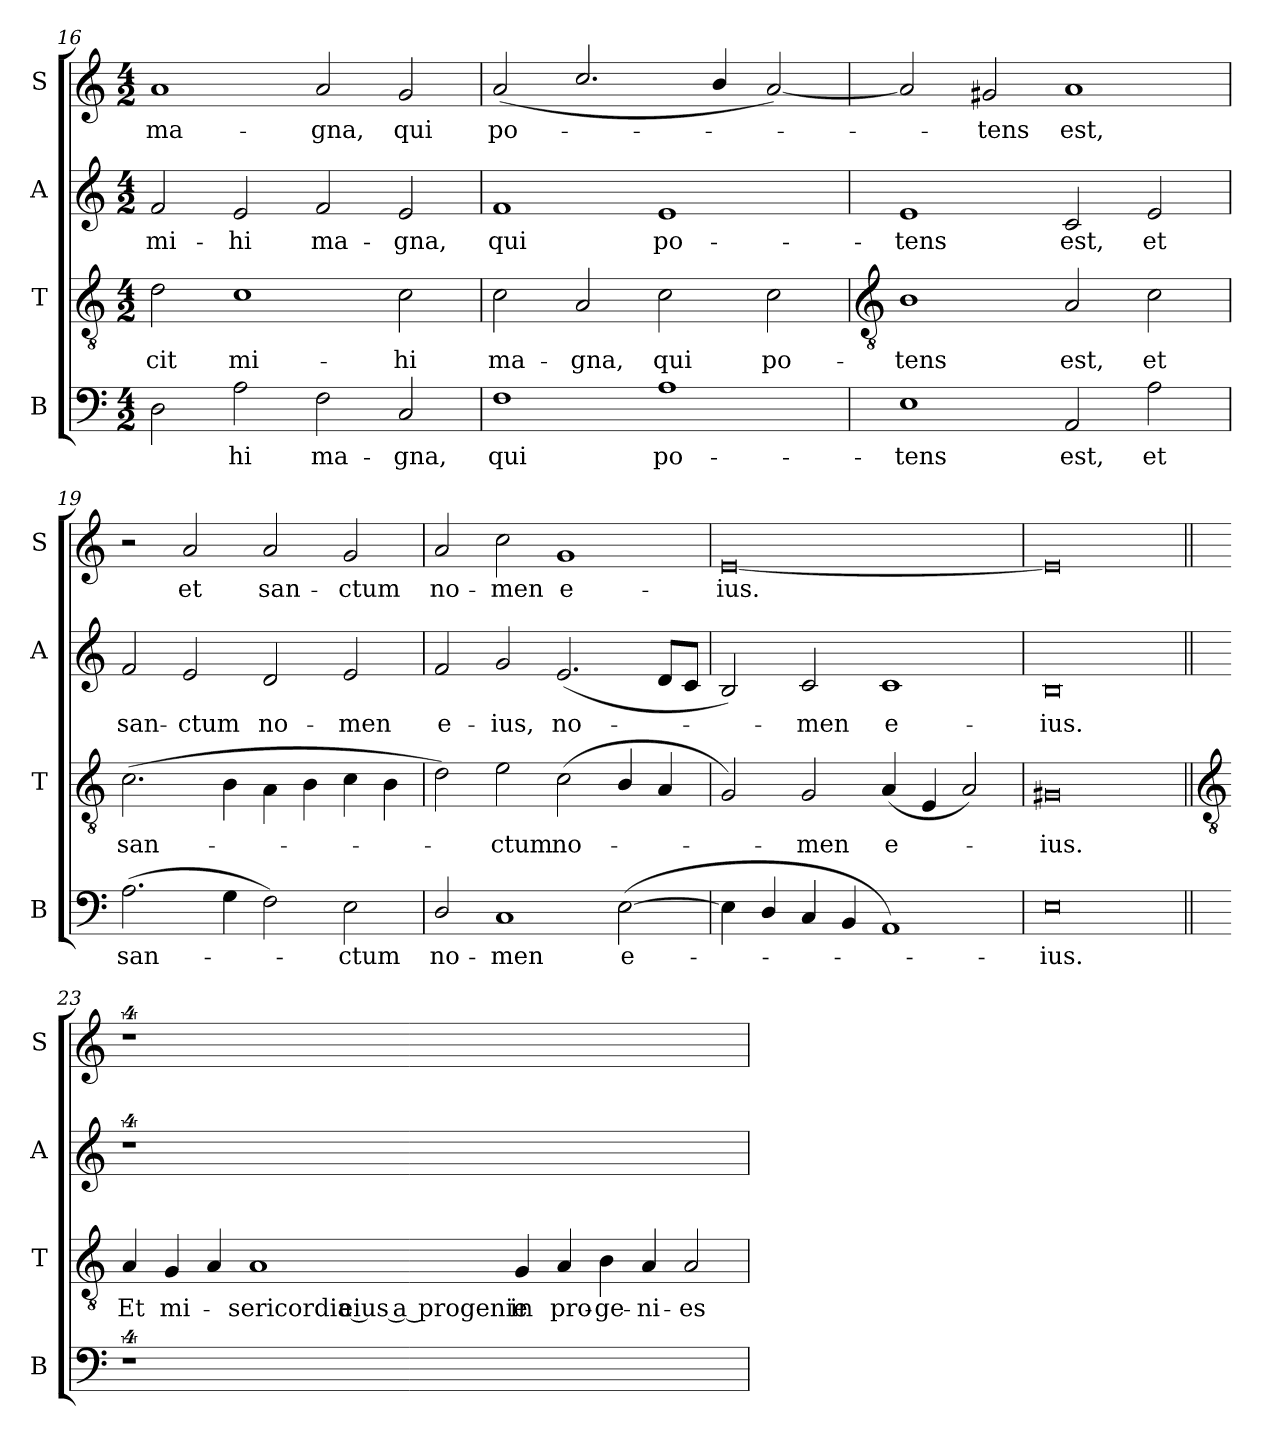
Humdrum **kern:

**kern	**text	**kern	**text	**kern	**text	**kern	**text
*part4	*part4	*part3	*part3	*part2	*part2	*part1	*part1
*staff4	*staff4	*staff3	*staff3	*staff2	*staff2	*staff1	*staff1
*I"B	*	*I"T	*	*I"A	*	*I"S	*
*I'B	*	*I'T	*	*I'A	*	*I'S	*
*clefF4	*	*clefGv2	*	*clefG2	*	*clefG2	*
*k[]	*	*k[]	*	*k[]	*	*k[]	*
*C:	*	*C:	*	*C:	*	*C:	*
*M4/2	*	*M4/2	*	*M4/2	*	*M4/2	*
=16	=16	=16	=16	=16	=16	=16	=16
!	!	!	!LO:LY:b	!	!LO:LY:b	!	!LO:LY:b
2D	.	2d	cit	2f	mi-	1a	ma-
!	!LO:LY:b	!	!LO:LY:b	!	!LO:LY:b	!	!
2A	hi	1c	mi-	2e	-hi	.	.
!	!LO:LY:b	!	!	!	!LO:LY:b	!	!LO:LY:b
2F	ma-	.	.	2f	ma-	2a	-gna,
!	!LO:LY:b	!	!LO:LY:b	!	!LO:LY:b	!	!LO:LY:b
2C	-gna,	2c	-hi	2e	-gna,	2g	qui
=17	=17	=17	=17	=17	=17	=17	=17
!	!LO:LY:b	!	!LO:LY:b	!	!LO:LY:b	!	!LO:LY:b
1F	qui	2c	ma-	1f	qui	(<2a	po-
!	!	!	!LO:LY:b	!	!	!	!
.	.	2A	-gna,	.	.	2.cc/	.
!	!LO:LY:b	!	!LO:LY:b	!	!LO:LY:b	!	!
1A	po-	2c	qui	1e	po-	.	.
.	.	.	.	.	.	4b/	.
!	!	!	!LO:LY:b	!	!	!	!
.	.	2c	po-	.	.	[2a)	.
!!LO:LB:g=z
=18	=18	=18	=18	=18	=18	=18	=18
*	*	*clefGv2	*	*	*	*	*
!	!LO:LY:b	!	!LO:LY:b	!	!LO:LY:b	!	!
1E	-tens	1B	-tens	1e	-tens	2a]	.
!	!	!	!	!	!	!	!LO:LY:b
.	.	.	.	.	.	2g#	tens
!	!LO:LY:b	!	!LO:LY:b	!	!LO:LY:b	!	!LO:LY:b
2AA	est,	2A	est,	2c	est,	1a	est,
!	!LO:LY:b	!	!LO:LY:b	!	!LO:LY:b	!	!
2A	et	2c	et	2e	et	.	.
=19	=19	=19	=19	=19	=19	=19	=19
!	!LO:LY:b	!	!LO:LY:b	!	!LO:LY:b	!	!
(>2.A	san-	(>2.c	san-	2f	san-	2r	.
!	!	!	!	!	!LO:LY:b	!	!LO:LY:b
.	.	.	.	2e	-ctum	2a	et
4G	.	4B	.	.	.	.	.
!	!	!	!	!	!LO:LY:b	!	!LO:LY:b
2F)	.	4A\	.	2d	no-	2a	san-
.	.	4B	.	.	.	.	.
!	!LO:LY:b	!	!	!	!LO:LY:b	!	!LO:LY:b
2E	ctum	4c	.	2e	-men	2g	-ctum
.	.	4B	.	.	.	.	.
=20	=20	=20	=20	=20	=20	=20	=20
!	!LO:LY:b	!	!	!	!LO:LY:b	!	!LO:LY:b
2D/	no-	2d)	.	2f	e-	2a	no-
!	!LO:LY:b	!	!LO:LY:b	!	!LO:LY:b	!	!LO:LY:b
1C	-men	2e	ctum	2g	-ius,	2cc	-men
!	!	!	!LO:LY:b	!	!LO:LY:b	!	!LO:LY:b
.	.	(<2c	no-	(<2.e	no-	1g	e-
!	!LO:LY:b	!	!	!	!	!	!
(<[2E	e-	4B/	.	.	.	.	.
.	.	4A	.	8dL	.	.	.
.	.	.	.	8cJ	.	.	.
=21	=21	=21	=21	=21	=21	=21	=21
!	!	!	!	!	!	!	!LO:LY:b
4E]	.	2G)	.	2B)	.	[0e	-ius.
4D/	.	.	.	.	.	.	.
!	!	!	!LO:LY:b	!	!LO:LY:b	!	!
4C	.	2G	men	2c	men	.	.
4BB	.	.	.	.	.	.	.
!	!	!	!LO:LY:b	!	!LO:LY:b	!	!
1AA)	.	(<4A	e-	1c	e-	.	.
.	.	4E	.	.	.	.	.
.	.	2A)	.	.	.	.	.
=22	=22	=22	=22	=22	=22	=22	=22
!	!LO:LY:b	!	!LO:LY:b	!	!LO:LY:b	!	!
0E	ius.	0G#X	ius.	0B	-ius.	0e]	.
!!LO:LB:g=z
=23||	=23||	=23||	=23||	=23||	=23||	=23||	=23||
*	*	*clefGv2	*	*	*	*	*
!	!	!	!LO:LY:b	!	!	!	!
4%13r	.	4A	Et	4%13r	.	4%13r	.
!	!	!	!LO:LY:b	!	!	!	!
.	.	4G	mi-	.	.	.	.
.	.	4A	.	.	.	.	.
!	!	!	!LO:LY:b	!	!	!	!
.	.	1A	sericordia eius a progenie	.	.	.	.
!	!	!	!LO:LY:b	!	!	!	!
.	.	4G	in	.	.	.	.
!	!	!	!LO:LY:b	!	!	!	!
.	.	4A	pro-	.	.	.	.
!	!	!	!LO:LY:b	!	!	!	!
.	.	4B	-ge-	.	.	.	.
!	!	!	!LO:LY:b	!	!	!	!
.	.	4A	-ni-	.	.	.	.
!	!	!	!LO:LY:b	!	!	!	!
.	.	2A	-es	.	.	.	.
=	=	=	=	=	=	=	=
*-	*-	*-	*-	*-	*-	*-	*-
